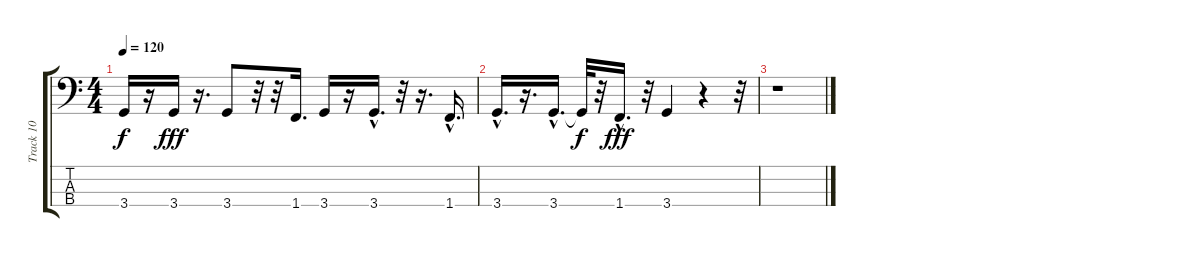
\track ("Track 10" "Track 10") {instrument synthbass1}
\staff {score tabs}
\tuning (G2 D2 A1 E1) {hide}
\ts (4 4)
\tempo 120
\clef f4
\ks c
3.4{t}.16{dy f} r.16 3.4.16{dy fff} r.16{d} 3.4.8 r.32 r.32 1.4.16{d} 3.4.16 r.16 3.4{hac}.16{d} r.32 r.16{d} 1.4{hac}.16{d} |
3.4{hac}.16{d} r.16{d} 3.4{hac}.16{d} 3.4{t}.32{dy f} r.32 1.4{hac}.16{d dy fff} r.32 3.4.4 r.4 r.32 |
r.1
